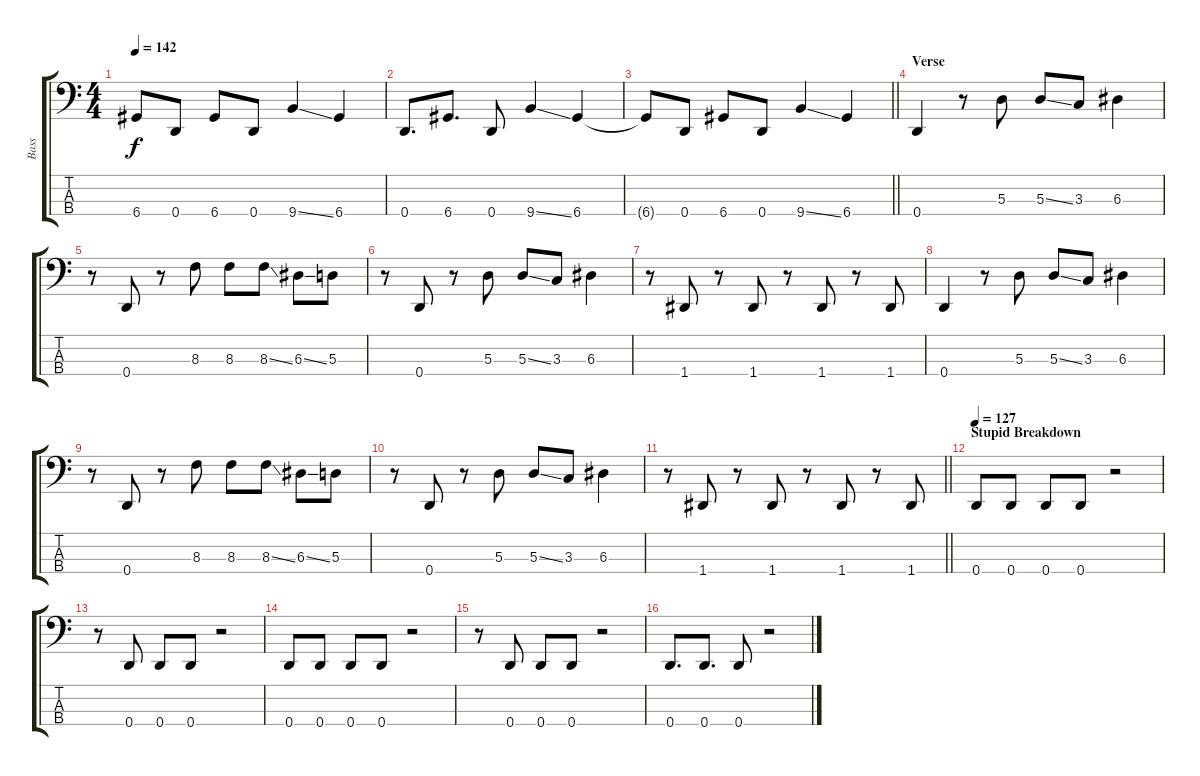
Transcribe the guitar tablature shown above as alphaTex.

\track ("Bass" "Bass") {instrument electricbasspick}
\staff {score tabs}
\tuning (G2 D2 A1 D1) {hide}
\ts (4 4)
\tempo 142
\clef f4
\ks c
6.4{t}.8{dy f} 0.4.8 6.4.8 0.4.8 9.4{ss}.4 6.4.4 |
0.4.8{d} 6.4.8{d} 0.4.8 9.4{ss}.4 6.4.4 |
\barLineRight lightlight
6.4{t}.8 0.4.8 6.4.8 0.4.8 9.4{ss}.4 6.4.4 |
\section ("" "Verse")
0.4.4 r.8 5.3.8 5.3{ss}.8 3.3.8 6.3.4 |
r.8 0.4.8 r.8 8.3.8 8.3.8 8.3{ss}.8 6.3{ss}.8 5.3.8 |
r.8 0.4.8 r.8 5.3.8 5.3{ss}.8 3.3.8 6.3.4 |
r.8 1.4.8 r.8 1.4.8 r.8 1.4.8 r.8 1.4.8 |
0.4.4 r.8 5.3.8 5.3{ss}.8 3.3.8 6.3.4 |
r.8 0.4.8 r.8 8.3.8 8.3.8 8.3{ss}.8 6.3{ss}.8 5.3.8 |
r.8 0.4.8 r.8 5.3.8 5.3{ss}.8 3.3.8 6.3.4 |
\barLineRight lightlight
r.8 1.4.8 r.8 1.4.8 r.8 1.4.8 r.8 1.4.8 |
\section ("" "Stupid Breakdown")
\tempo 127
0.4.8 0.4.8 0.4.8 0.4.8 r.2 |
r.8 0.4.8 0.4.8 0.4.8 r.2 |
0.4.8 0.4.8 0.4.8 0.4.8 r.2 |
r.8 0.4.8 0.4.8 0.4.8 r.2 |
0.4.8{d} 0.4.8{d} 0.4.8 r.2
